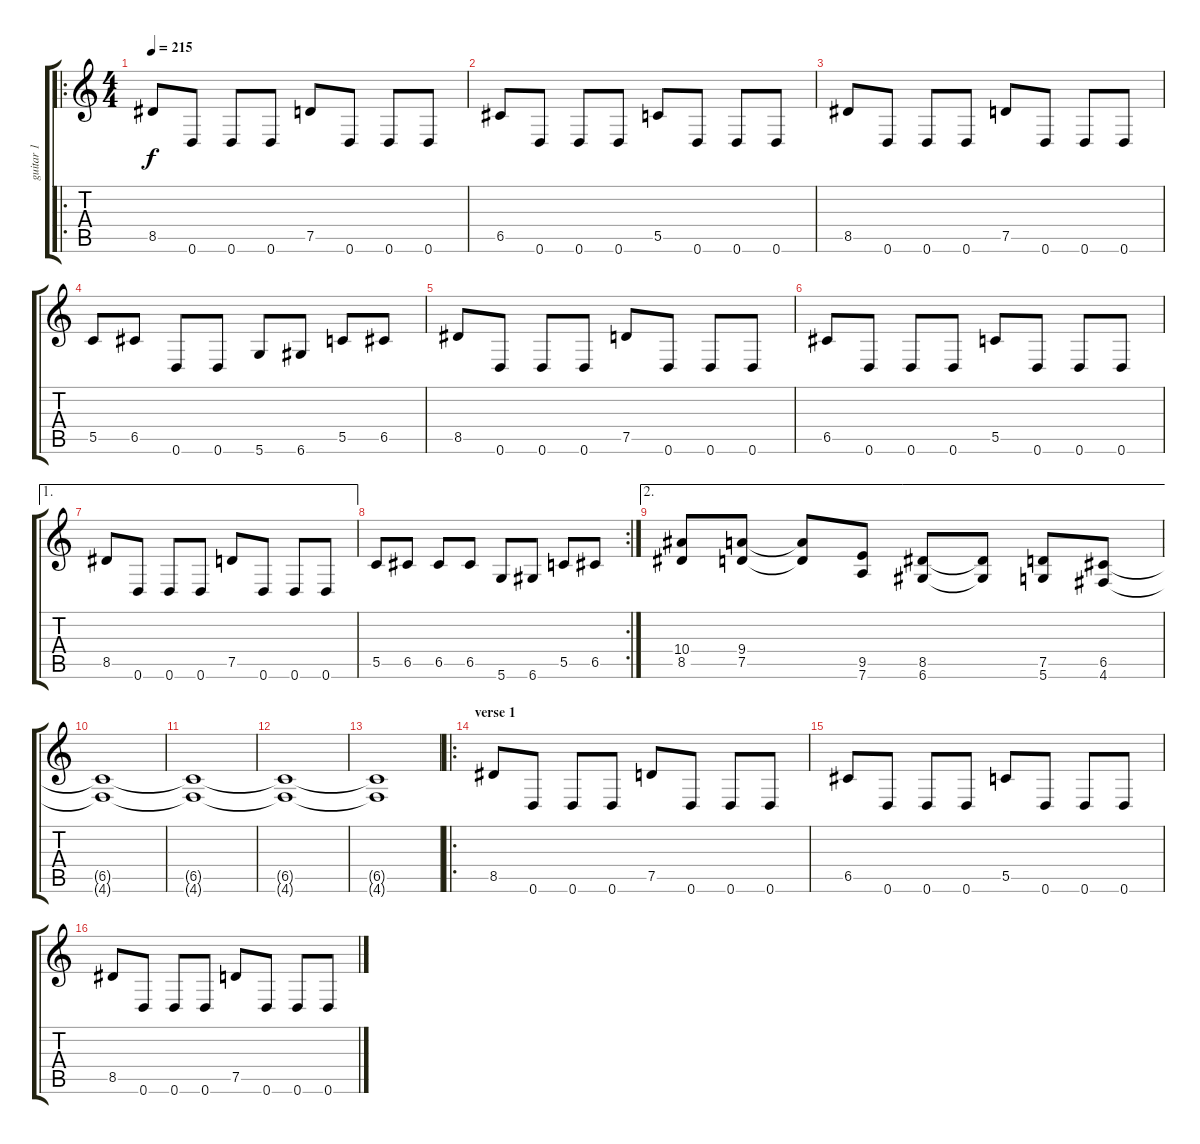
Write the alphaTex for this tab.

\track ("guitar 1" "guitar 1") {instrument distortionguitar}
\staff {score tabs}
\tuning (D4 A3 F3 C3 G2 D2) {hide}
\ro
\ts (4 4)
\tempo 215
\clef g2
\ks c
8.5.8{dy f} 0.6.8 0.6.8 0.6.8 7.5.8 0.6.8 0.6.8 0.6.8 |
6.5.8 0.6.8 0.6.8 0.6.8 5.5.8 0.6.8 0.6.8 0.6.8 |
8.5.8 0.6.8 0.6.8 0.6.8 7.5.8 0.6.8 0.6.8 0.6.8 |
5.5.8 6.5.8 0.6.8 0.6.8 5.6.8 6.6.8 5.5.8 6.5.8 |
8.5.8 0.6.8 0.6.8 0.6.8 7.5.8 0.6.8 0.6.8 0.6.8 |
6.5.8 0.6.8 0.6.8 0.6.8 5.5.8 0.6.8 0.6.8 0.6.8 |
\ae 1
8.5.8 0.6.8 0.6.8 0.6.8 7.5.8 0.6.8 0.6.8 0.6.8 |
\rc 2
5.5.8 6.5.8 6.5.8 6.5.8 5.6.8 6.6.8 5.5.8 6.5.8 |
\ae 2
(10.4 8.5).8 (9.4 7.5).8 (9.4{t} 7.5{t}).8 (9.5 7.6).8 (8.5 6.6).8 (8.5{t} 6.6{t}).8 (7.5 5.6).8 (6.5 4.6).8 |
(6.5{t} 4.6{t}).1 |
(6.5{t} 4.6{t}).1 |
(6.5{t} 4.6{t}).1 |
(6.5{t} 4.6{t}).1 |
\ro
\section ("" "verse 1")
8.5.8 0.6.8 0.6.8 0.6.8 7.5.8 0.6.8 0.6.8 0.6.8 |
6.5.8 0.6.8 0.6.8 0.6.8 5.5.8 0.6.8 0.6.8 0.6.8 |
8.5.8 0.6.8 0.6.8 0.6.8 7.5.8 0.6.8 0.6.8 0.6.8
